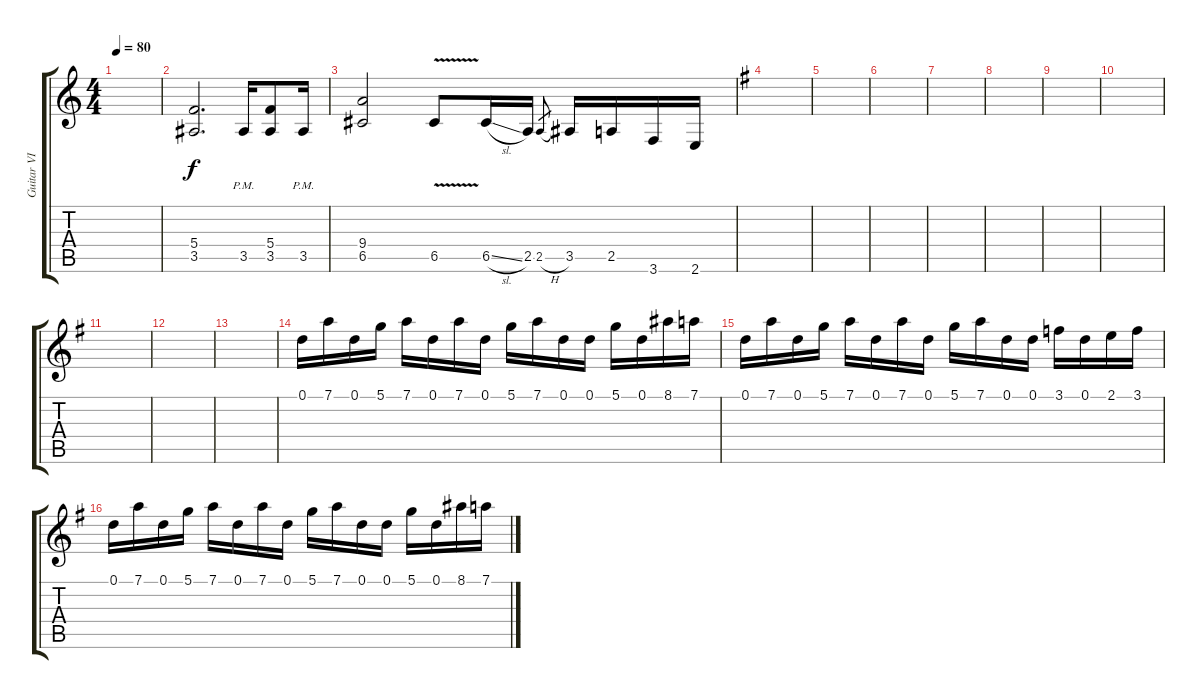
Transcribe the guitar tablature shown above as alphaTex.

\track ("Guitar VI (Tune down 1 step)" "Guitar VI ") {instrument distortionguitar}
\staff {score tabs}
\tuning (D4 A3 F3 C3 G2 D2) {hide}
\ts (4 4)
\tempo 80
\clef g2
\ks c
|
(5.4 3.5).2{d volume 13} 3.5{pm}.16 (5.4 3.5).8 3.5{pm}.16 |
(9.4 6.5).2 6.5{v}.8 6.5{sl}.16 2.5.16 2.5{h}.8{gr} 3.5.16 2.5.16 3.6.16 2.6.16 |
\ks g
|
|
|
|
|
|
|
|
|
|
0.1.16{volume 5} 7.1.16 0.1.16 5.1.16 7.1.16 0.1.16 7.1.16 0.1.16 5.1.16 7.1.16 0.1.16 0.1.16 5.1.16 0.1.16 8.1.16 7.1.16 |
0.1.16 7.1.16 0.1.16 5.1.16 7.1.16 0.1.16 7.1.16 0.1.16 5.1.16 7.1.16 0.1.16 0.1.16 3.1.16 0.1.16 2.1.16 3.1.16 |
0.1.16 7.1.16 0.1.16 5.1.16 7.1.16 0.1.16 7.1.16 0.1.16 5.1.16 7.1.16 0.1.16 0.1.16 5.1.16 0.1.16 8.1.16 7.1.16
